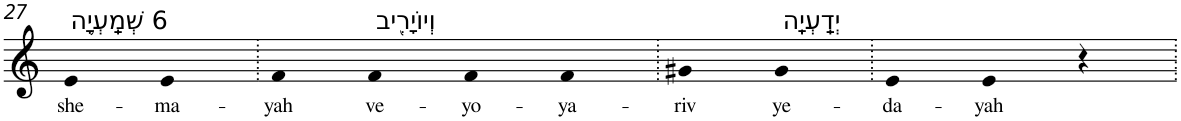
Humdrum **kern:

**kern	**text
*part1	*part1
*staff1	*staff1
*I"Piano	*
*I'Pno	*
!!LO:PB:g=z
*clefG2	*
*k[]	*
=27	=27
!LO:TX:a:t=6 שְׁמַֽעְיָ֥ה	!
!	!LO:LY:b
4e	she-
!	!LO:LY:b
4e	-ma-
=28.	=28.
!	!LO:LY:b
4f	-yah
!LO:TX:a:t=וְיוֹיָרִ֖יב	!
!	!LO:LY:b
4f	ve-
!	!LO:LY:b
4f	-yo-
!	!LO:LY:b
4f	-ya-
=29.	=29.
!	!LO:LY:b
4g#X	-riv
!LO:TX:a:t=יְדַֽעְיָֽה	!
!	!LO:LY:b
4g#	ye-
=30.	=30.
!	!LO:LY:b
4e	-da-
!	!LO:LY:b
4e	-yah
4r	.
=.	=.
*-	*-
